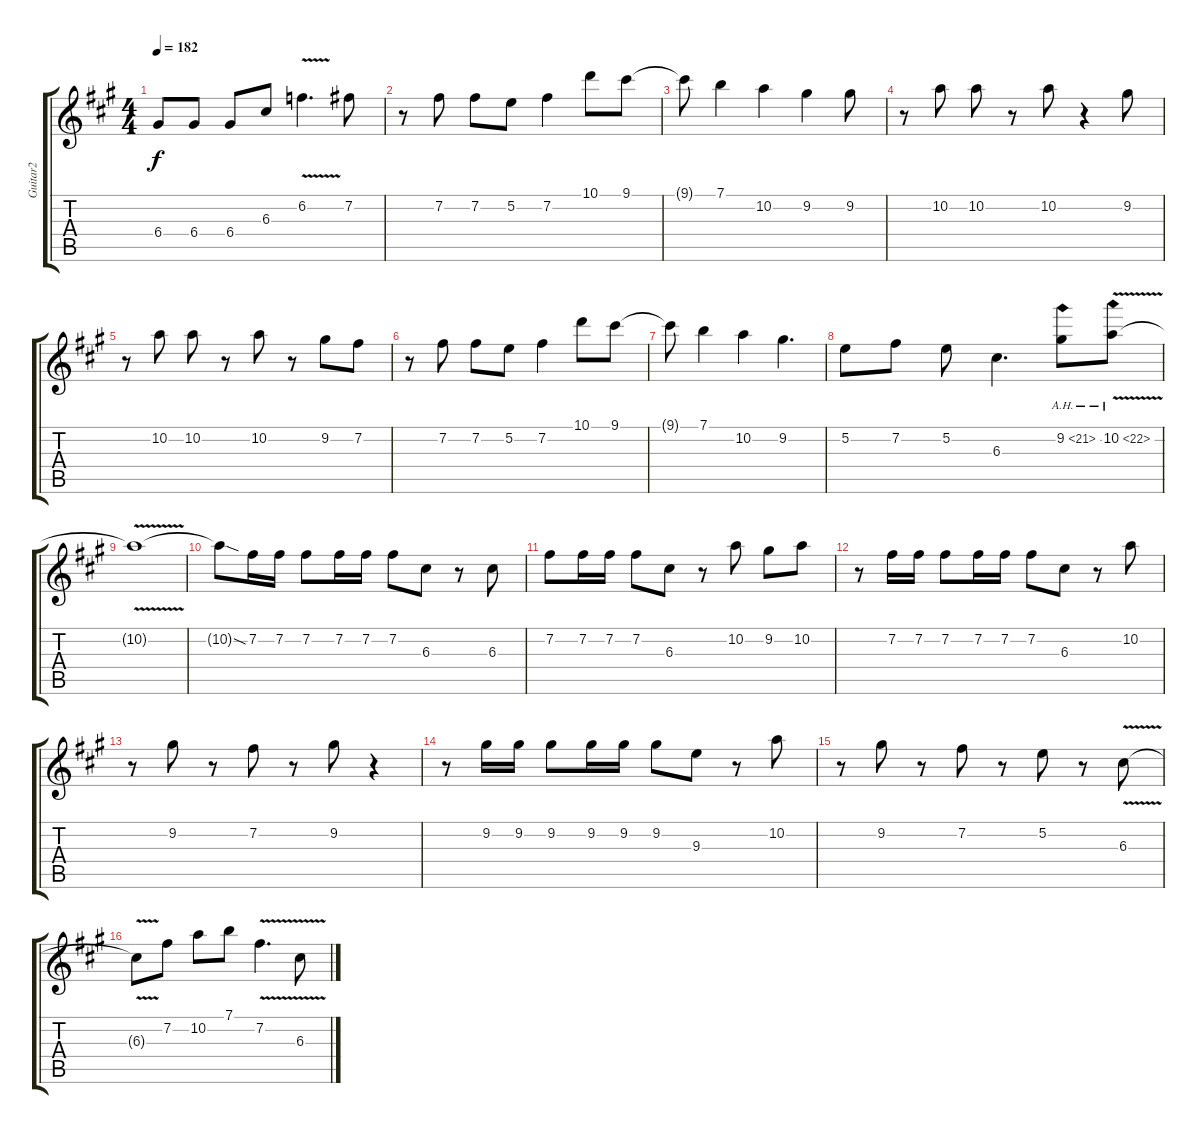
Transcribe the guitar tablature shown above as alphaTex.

\track ("Guitar2" "Guitar2") {instrument distortionguitar}
\staff {score tabs}
\tuning (E4 B3 G3 D3 A2 E2) {hide}
\ts (4 4)
\tempo 182
\clef g2
\ks f#minor
6.4{t}.8{dy f} 6.4.8 6.4.8 6.3.8 6.2{v}.4{d volume 13} 7.2.8 |
r.8 7.2.8 7.2.8 5.2.8 7.2.4 10.1.8 9.1.8 |
9.1{t}.8 7.1.4 10.2.4 9.2.4 9.2.8 |
r.8 10.2.8 10.2.8 r.8 10.2.8 r.4 9.2.8 |
r.8 10.2.8 10.2.8 r.8 10.2.8 r.8 9.2.8 7.2.8 |
r.8 7.2.8 7.2.8 5.2.8 7.2.4 10.1.8 9.1.8 |
9.1{t}.8 7.1.4 10.2.4 9.2.4{d} |
5.2.8 7.2.8 5.2.8 6.3.4{d} 9.2{ah 12}.8 10.2{ah 12 v}.8 |
10.2{t}.1 |
10.2{sod t}.8 7.2.16 7.2.16 7.2.8 7.2.16 7.2.16 7.2.8 6.3.8 r.8 6.3.8 |
7.2.8 7.2.16 7.2.16 7.2.8 6.3.8 r.8 10.2.8 9.2.8 10.2.8 |
r.8 7.2.16 7.2.16 7.2.8 7.2.16 7.2.16 7.2.8 6.3.8 r.8 10.2.8 |
r.8 9.2.8 r.8 7.2.8 r.8 9.2.8 r.4 |
r.8 9.2.16 9.2.16 9.2.8 9.2.16 9.2.16 9.2.8 9.3.8 r.8 10.2.8 |
r.8 9.2.8 r.8 7.2.8 r.8 5.2.8 r.8 6.3{v}.8 |
6.3{t}.8 7.2.8 10.2.8 7.1.8 7.2{v}.4{d} 6.3{v}.8
